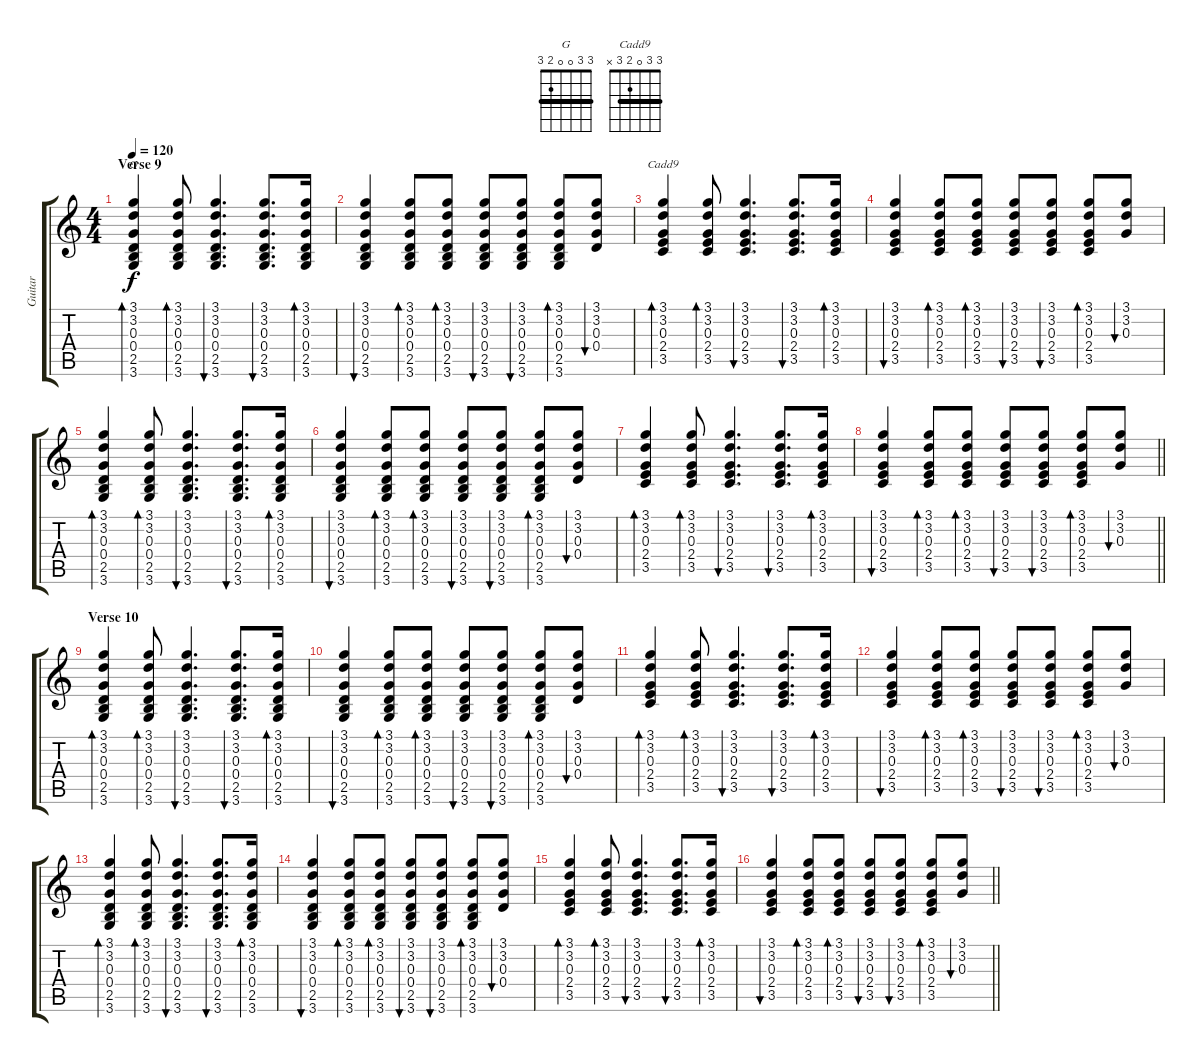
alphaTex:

\track ("Guitar" "Guitar") {instrument acousticguitarsteel}
\staff {score tabs}
\tuning (E4 B3 G3 D3 A2 E2) {hide}
\chord ("G" 3 3 0 0 2 3) {barre 3}
\chord ("Cadd9" 3 3 0 2 3 x) {barre 3}
\ts (4 4)
\section ("" "Verse 9")
\tempo 120
\clef g2
\ks c
(3.1 3.2 0.3 0.4 2.5 3.6).4{bd 60 ch "G" dy f} (3.1 3.2 0.3 0.4 2.5 3.6).8{bd 60} (3.1 3.2 0.3 0.4 2.5 3.6).4{d bu 60} (3.1 3.2 0.3 0.4 2.5 3.6).8{d bu 60} (3.1 3.2 0.3 0.4 2.5 3.6).16{bd 60} |
(3.1 3.2 0.3 0.4 2.5 3.6).4{bu 60} (3.1 3.2 0.3 0.4 2.5 3.6).8{bd 60} (3.1 3.2 0.3 0.4 2.5 3.6).8{bd 60} (3.1 3.2 0.3 0.4 2.5 3.6).8{bu 60} (3.1 3.2 0.3 0.4 2.5 3.6).8{bu 60} (3.1 3.2 0.3 0.4 2.5 3.6).8{bd 60} (3.1 3.2 0.3 0.4).8{bu 60} |
(3.1 3.2 0.3 2.4 3.5).4{bd 60 ch "Cadd9"} (3.1 3.2 0.3 2.4 3.5).8{bd 60} (3.1 3.2 0.3 2.4 3.5).4{d bu 60} (3.1 3.2 0.3 2.4 3.5).8{d bu 60} (3.1 3.2 0.3 2.4 3.5).16{bd 60} |
(3.1 3.2 0.3 2.4 3.5).4{bu 60} (3.1 3.2 0.3 2.4 3.5).8{bd 60} (3.1 3.2 0.3 2.4 3.5).8{bd 60} (3.1 3.2 0.3 2.4 3.5).8{bu 60} (3.1 3.2 0.3 2.4 3.5).8{bu 60} (3.1 3.2 0.3 2.4 3.5).8{bd 60} (3.1 3.2 0.3).8{bu 60} |
(3.1 3.2 0.3 0.4 2.5 3.6).4{bd 60} (3.1 3.2 0.3 0.4 2.5 3.6).8{bd 60} (3.1 3.2 0.3 0.4 2.5 3.6).4{d bu 60} (3.1 3.2 0.3 0.4 2.5 3.6).8{d bu 60} (3.1 3.2 0.3 0.4 2.5 3.6).16{bd 60} |
(3.1 3.2 0.3 0.4 2.5 3.6).4{bu 60} (3.1 3.2 0.3 0.4 2.5 3.6).8{bd 60} (3.1 3.2 0.3 0.4 2.5 3.6).8{bd 60} (3.1 3.2 0.3 0.4 2.5 3.6).8{bu 60} (3.1 3.2 0.3 0.4 2.5 3.6).8{bu 60} (3.1 3.2 0.3 0.4 2.5 3.6).8{bd 60} (3.1 3.2 0.3 0.4).8{bu 60} |
(3.1 3.2 0.3 2.4 3.5).4{bd 60} (3.1 3.2 0.3 2.4 3.5).8{bd 60} (3.1 3.2 0.3 2.4 3.5).4{d bu 60} (3.1 3.2 0.3 2.4 3.5).8{d bu 60} (3.1 3.2 0.3 2.4 3.5).16{bd 60} |
\barLineRight lightlight
(3.1 3.2 0.3 2.4 3.5).4{bu 60} (3.1 3.2 0.3 2.4 3.5).8{bd 60} (3.1 3.2 0.3 2.4 3.5).8{bd 60} (3.1 3.2 0.3 2.4 3.5).8{bu 60} (3.1 3.2 0.3 2.4 3.5).8{bu 60} (3.1 3.2 0.3 2.4 3.5).8{bd 60} (3.1 3.2 0.3).8{bu 60} |
\section ("" "Verse 10")
(3.1 3.2 0.3 0.4 2.5 3.6).4{bd 60} (3.1 3.2 0.3 0.4 2.5 3.6).8{bd 60} (3.1 3.2 0.3 0.4 2.5 3.6).4{d bu 60} (3.1 3.2 0.3 0.4 2.5 3.6).8{d bu 60} (3.1 3.2 0.3 0.4 2.5 3.6).16{bd 60} |
(3.1 3.2 0.3 0.4 2.5 3.6).4{bu 60} (3.1 3.2 0.3 0.4 2.5 3.6).8{bd 60} (3.1 3.2 0.3 0.4 2.5 3.6).8{bd 60} (3.1 3.2 0.3 0.4 2.5 3.6).8{bu 60} (3.1 3.2 0.3 0.4 2.5 3.6).8{bu 60} (3.1 3.2 0.3 0.4 2.5 3.6).8{bd 60} (3.1 3.2 0.3 0.4).8{bu 60} |
(3.1 3.2 0.3 2.4 3.5).4{bd 60} (3.1 3.2 0.3 2.4 3.5).8{bd 60} (3.1 3.2 0.3 2.4 3.5).4{d bu 60} (3.1 3.2 0.3 2.4 3.5).8{d bu 60} (3.1 3.2 0.3 2.4 3.5).16{bd 60} |
(3.1 3.2 0.3 2.4 3.5).4{bu 60} (3.1 3.2 0.3 2.4 3.5).8{bd 60} (3.1 3.2 0.3 2.4 3.5).8{bd 60} (3.1 3.2 0.3 2.4 3.5).8{bu 60} (3.1 3.2 0.3 2.4 3.5).8{bu 60} (3.1 3.2 0.3 2.4 3.5).8{bd 60} (3.1 3.2 0.3).8{bu 60} |
(3.1 3.2 0.3 0.4 2.5 3.6).4{bd 60} (3.1 3.2 0.3 0.4 2.5 3.6).8{bd 60} (3.1 3.2 0.3 0.4 2.5 3.6).4{d bu 60} (3.1 3.2 0.3 0.4 2.5 3.6).8{d bu 60} (3.1 3.2 0.3 0.4 2.5 3.6).16{bd 60} |
(3.1 3.2 0.3 0.4 2.5 3.6).4{bu 60} (3.1 3.2 0.3 0.4 2.5 3.6).8{bd 60} (3.1 3.2 0.3 0.4 2.5 3.6).8{bd 60} (3.1 3.2 0.3 0.4 2.5 3.6).8{bu 60} (3.1 3.2 0.3 0.4 2.5 3.6).8{bu 60} (3.1 3.2 0.3 0.4 2.5 3.6).8{bd 60} (3.1 3.2 0.3 0.4).8{bu 60} |
(3.1 3.2 0.3 2.4 3.5).4{bd 60} (3.1 3.2 0.3 2.4 3.5).8{bd 60} (3.1 3.2 0.3 2.4 3.5).4{d bu 60} (3.1 3.2 0.3 2.4 3.5).8{d bu 60} (3.1 3.2 0.3 2.4 3.5).16{bd 60} |
\barLineRight lightlight
(3.1 3.2 0.3 2.4 3.5).4{bu 60} (3.1 3.2 0.3 2.4 3.5).8{bd 60} (3.1 3.2 0.3 2.4 3.5).8{bd 60} (3.1 3.2 0.3 2.4 3.5).8{bu 60} (3.1 3.2 0.3 2.4 3.5).8{bu 60} (3.1 3.2 0.3 2.4 3.5).8{bd 60} (3.1 3.2 0.3).8{bu 60}
